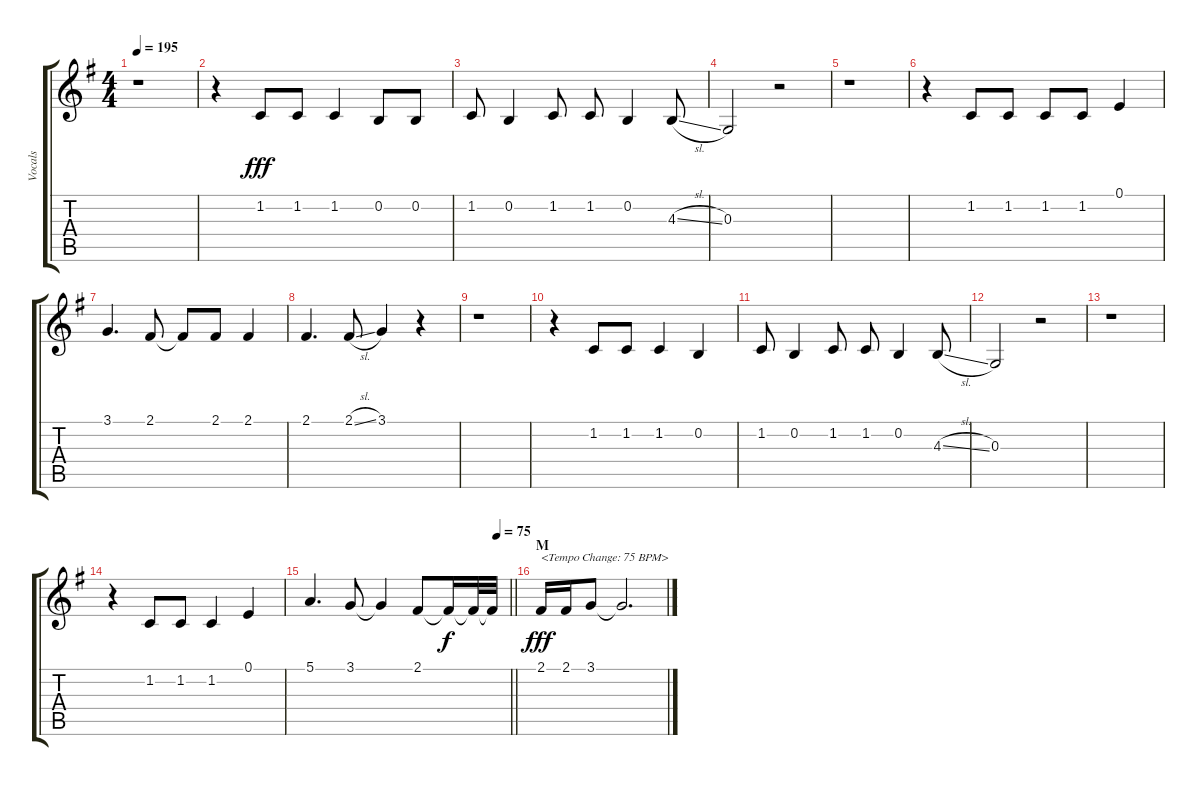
\track ("Vocals" "Vocals") {instrument voiceoohs}
\staff {score tabs}
\tuning (E4 B3 G3 D3 A2 E2) {hide}
\ts (4 4)
\tempo 195
\clef g2
\ks g
r.1{dy fff} |
r.4 1.2.8 1.2.8 1.2.4 0.2.8 0.2.8 |
1.2.8 0.2.4 1.2.8 1.2.8 0.2.4 4.3{sl}.8 |
0.3.2 r.2 |
r.1 |
r.4 1.2.8 1.2.8 1.2.8 1.2.8 0.1.4 |
3.1.4{d} 2.1.8 2.1{t}.8 2.1.8 2.1.4 |
2.1.4{d} 2.1{sl}.8 3.1.4 r.4 |
r.1 |
r.4 1.2.8 1.2.8 1.2.4 0.2.4 |
1.2.8 0.2.4 1.2.8 1.2.8 0.2.4 4.3{sl}.8 |
0.3.2 r.2 |
r.1 |
r.4 1.2.8 1.2.8 1.2.4 0.1.4 |
\tempo (75 0.9375)
\barLineRight lightlight
5.1.4{d} 3.1.8 3.1{t}.4 2.1.8 2.1{t}.16{dy f} 2.1{t}.32 2.1{t}.32 |
\section ("" "M")
2.1.16{txt "<Tempo Change: 75 BPM>" dy fff} 2.1.16 3.1.8 3.1{t}.2{d}
